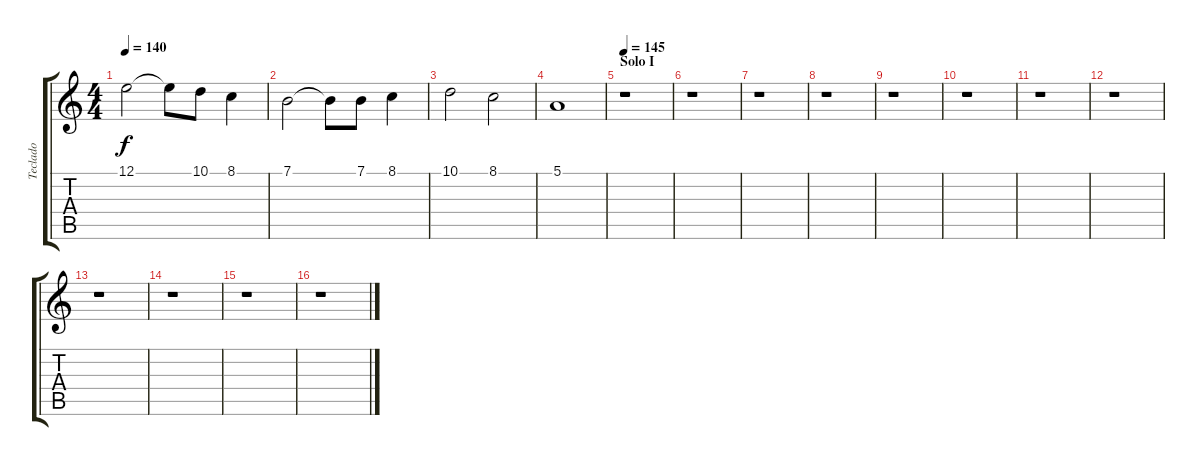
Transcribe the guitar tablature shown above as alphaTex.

\track ("Teclado" "Teclado") {instrument tremolostrings}
\staff {score tabs}
\tuning (E4 B3 G3 D3 A2 E2) {hide}
\ts (4 4)
\tempo 140
\clef g2
\ks c
12.1.2{dy f} 12.1{t}.8 10.1.8 8.1.4 |
7.1.2 7.1{t}.8 7.1.8 8.1.4 |
10.1.2 8.1.2 |
5.1.1 |
\section ("" "Solo I")
\tempo 145
r.1 |
r.1 |
r.1 |
r.1 |
r.1 |
r.1 |
r.1 |
r.1 |
r.1 |
r.1 |
r.1 |
r.1
